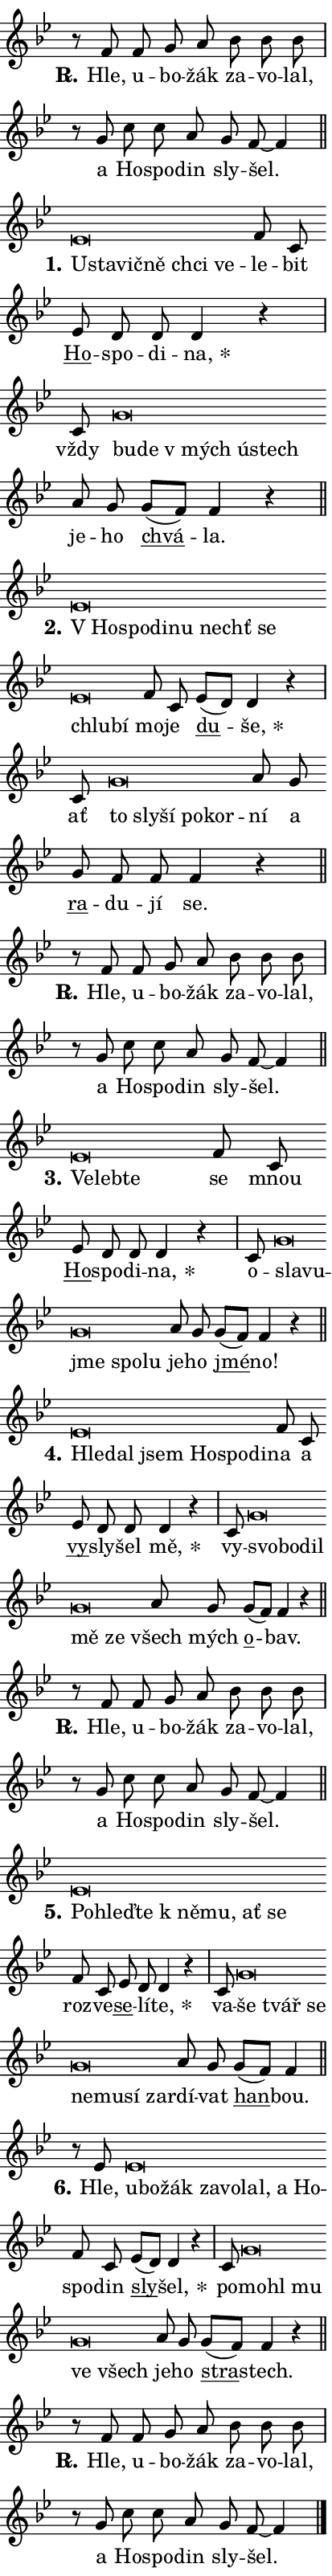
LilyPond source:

\version "2.24.0"
\header { tagline = "" }
\paper {
  indent = 0\cm
  top-margin = 0\cm
  right-margin = 0.13\cm % to fit lyric hyphens
  bottom-margin = 0\cm
  left-margin = 0\cm
  paper-width = 7\cm
  page-breaking = #ly:one-page-breaking
  system-system-spacing.basic-distance = #11
  score-system-spacing.basic-distance = #11
  ragged-last = ##f
}


%% Author: Thomas Morley
%% https://lists.gnu.org/archive/html/lilypond-user/2020-05/msg00002.html
#(define (line-position grob)
"Returns position of @var[grob} in current system:
   @code{'start}, if at first time-step
   @code{'end}, if at last time-step
   @code{'middle} otherwise
"
  (let* ((col (ly:item-get-column grob))
         (ln (ly:grob-object col 'left-neighbor))
         (rn (ly:grob-object col 'right-neighbor))
         (col-to-check-left (if (ly:grob? ln) ln col))
         (col-to-check-right (if (ly:grob? rn) rn col))
         (break-dir-left
           (and
             (ly:grob-property col-to-check-left 'non-musical #f)
             (ly:item-break-dir col-to-check-left)))
         (break-dir-right
           (and
             (ly:grob-property col-to-check-right 'non-musical #f)
             (ly:item-break-dir col-to-check-right))))
        (cond ((eqv? 1 break-dir-left) 'start)
              ((eqv? -1 break-dir-right) 'end)
              (else 'middle))))

#(define (tranparent-at-line-position vctor)
  (lambda (grob)
  "Relying on @code{line-position} select the relevant enry from @var{vctor}.
Used to determine transparency,"
    (case (line-position grob)
      ((end) (not (vector-ref vctor 0)))
      ((middle) (not (vector-ref vctor 1)))
      ((start) (not (vector-ref vctor 2))))))

noteHeadBreakVisibility =
#(define-music-function (break-visibility)(vector?)
"Makes @code{NoteHead}s transparent relying on @var{break-visibility}"
#{
  \override NoteHead.transparent =
    #(tranparent-at-line-position break-visibility)
#})

#(define delete-ledgers-for-transparent-note-heads
  (lambda (grob)
    "Reads whether a @code{NoteHead} is transparent.
If so this @code{NoteHead} is removed from @code{'note-heads} from
@var{grob}, which is supposed to be @code{LedgerLineSpanner}.
As a result ledgers are not printed for this @code{NoteHead}"
    (let* ((nhds-array (ly:grob-object grob 'note-heads))
           (nhds-list
             (if (ly:grob-array? nhds-array)
                 (ly:grob-array->list nhds-array)
                 '()))
           ;; Relies on the transparent-property being done before
           ;; Staff.LedgerLineSpanner.after-line-breaking is executed.
           ;; This is fragile ...
           (to-keep
             (remove
               (lambda (nhd)
                 (ly:grob-property nhd 'transparent #f))
               nhds-list)))
      ;; TODO find a better method to iterate over grob-arrays, similiar
      ;; to filter/remove etc for lists
      ;; For now rebuilt from scratch
      (set! (ly:grob-object grob 'note-heads)  '())
      (for-each
        (lambda (nhd)
          (ly:pointer-group-interface::add-grob grob 'note-heads nhd))
        to-keep))))

squashNotes = {
  \override NoteHead.X-extent = #'(-0.2 . 0.2)
  \override NoteHead.Y-extent = #'(-0.75 . 0)
  \override NoteHead.stencil =
    #(lambda (grob)
       (let ((pos (ly:grob-property grob 'staff-position)))
         (begin
           (if (< pos -7) (display "ERROR: Lower brevis then expected\n") (display "OK: Expected brevis position\n"))
           (if (<= pos -6) ly:text-interface::print ly:note-head::print))))
}
unSquashNotes = {
  \revert NoteHead.X-extent
  \revert NoteHead.Y-extent
  \revert NoteHead.stencil
}

hideNotes = \noteHeadBreakVisibility #begin-of-line-visible
unHideNotes = \noteHeadBreakVisibility #all-visible

% work-around for resetting accidentals
% https://lilypond.org/doc/v2.23/Documentation/notation/displaying-rhythms#unmetered-music
cadenzaMeasure = {
  \cadenzaOff
  \partial 1024 s1024
  \cadenzaOn
}

#(define-markup-command (accent layout props text) (markup?)
  "Underline accented syllable"
  (interpret-markup layout props
    #{\markup \override #'(offset . 4.3) \underline { #text }#}))

responsum = \markup \concat {
  "R" \hspace #-1.05 \path #0.1 #'((moveto 0 0.07) (lineto 0.9 0.8)) \hspace #0.05 "."
}

spaceSize = #0.6828661417322834 % exact space size for TeX Gyre Schola

\layout {
  \context {
    \Staff
    \remove "Time_signature_engraver"
    \override LedgerLineSpanner.after-line-breaking = #delete-ledgers-for-transparent-note-heads
  }
  \context {
    \Lyrics {
      \override LyricSpace.minimum-distance = \spaceSize
      \override LyricText.font-name = #"TeX Gyre Schola"
      \override LyricText.font-size = 1
      \override StanzaNumber.font-name = #"TeX Gyre Schola Bold"
      \override StanzaNumber.font-size = 1
    }
  }
  \context {
    \Score 
    \override NoteHead.text =
      #(lambda (grob) 
        (let ((pos (ly:grob-property grob 'staff-position)))
          #{\markup {
            \combine
              \halign #-0.55 \raise #(if (= pos -6) 0 0.5) \override #'(thickness . 2) \draw-line #'(3.2 . 0)
              \musicglyph "noteheads.sM1"
          }#}))
  }
}

% magnetic-lyrics.ily
%
%   written by
%     Jean Abou Samra <jean@abou-samra.fr>
%     Werner Lemberg <wl@gnu.org>
%
%   adapted by
%     Jiri Hon <jiri.hon@gmail.com>
%
% Version 2022-Apr-15

% https://www.mail-archive.com/lilypond-user@gnu.org/msg149350.html

#(define (Left_hyphen_pointer_engraver context)
   "Collect syllable-hyphen-syllable occurrences in lyrics and store
them in properties.  This engraver only looks to the left.  For
example, if the lyrics input is @code{foo -- bar}, it does the
following.

@itemize @bullet
@item
Set the @code{text} property of the @code{LyricHyphen} grob between
@q{foo} and @q{bar} to @code{foo}.

@item
Set the @code{left-hyphen} property of the @code{LyricText} grob with
text @q{foo} to the @code{LyricHyphen} grob between @q{foo} and
@q{bar}.
@end itemize

Use this auxiliary engraver in combination with the
@code{lyric-@/text::@/apply-@/magnetic-@/offset!} hook."
   (let ((hyphen #f)
         (text #f))
     (make-engraver
      (acknowledgers
       ((lyric-syllable-interface engraver grob source-engraver)
        (set! text grob)))
      (end-acknowledgers
       ((lyric-hyphen-interface engraver grob source-engraver)
        ;(when (not (grob::has-interface grob 'lyric-space-interface))
          (set! hyphen grob)));)
      ((stop-translation-timestep engraver)
       (when (and text hyphen)
         (ly:grob-set-object! text 'left-hyphen hyphen))
       (set! text #f)
       (set! hyphen #f)))))

#(define (lyric-text::apply-magnetic-offset! grob)
   "If the space between two syllables is less than the value in
property @code{LyricText@/.details@/.squash-threshold}, move the right
syllable to the left so that it gets concatenated with the left
syllable.

Use this function as a hook for
@code{LyricText@/.after-@/line-@/breaking} if the
@code{Left_@/hyphen_@/pointer_@/engraver} is active."
   (let ((hyphen (ly:grob-object grob 'left-hyphen #f)))
     (when hyphen
       (let ((left-text (ly:spanner-bound hyphen LEFT)))
         (when (grob::has-interface left-text 'lyric-syllable-interface)
           (let* ((common (ly:grob-common-refpoint grob left-text X))
                  (this-x-ext (ly:grob-extent grob common X))
                  (left-x-ext
                   (begin
                     ;; Trigger magnetism for left-text.
                     (ly:grob-property left-text 'after-line-breaking)
                     (ly:grob-extent left-text common X)))
                  ;; `delta` is the gap width between two syllables.
                  (delta (- (interval-start this-x-ext)
                            (interval-end left-x-ext)))
                  (details (ly:grob-property grob 'details))
                  (threshold (assoc-get 'squash-threshold details 0.2)))
             (when (< delta threshold)
               (let* (;; We have to manipulate the input text so that
                      ;; ligatures crossing syllable boundaries are not
                      ;; disabled.  For languages based on the Latin
                      ;; script this is essentially a beautification.
                      ;; However, for non-Western scripts it can be a
                      ;; necessity.
                      (lt (ly:grob-property left-text 'text))
                      (rt (ly:grob-property grob 'text))
                      (is-space (grob::has-interface hyphen 'lyric-space-interface))
                      (space (if is-space " " ""))
                      (extra-delta (if is-space spaceSize 0))
                      ;; Append new syllable.
                      (ltrt-space (if (and (string? lt) (string? rt))
                                (string-append lt space rt)
                                (make-concat-markup (list lt space rt))))
                      ;; Right-align `ltrt` to the right side.
                      (ltrt-space-markup (grob-interpret-markup
                               grob
                               (make-translate-markup
                                (cons (interval-length this-x-ext) 0)
                                (make-right-align-markup ltrt-space)))))
                 (begin
                   ;; Don't print `left-text`.
                   (ly:grob-set-property! left-text 'stencil #f)
                   ;; Set text and stencil (which holds all collected
                   ;; syllables so far) and shift it to the left.
                   (ly:grob-set-property! grob 'text ltrt-space)
                   (ly:grob-set-property! grob 'stencil ltrt-space-markup)
                   (ly:grob-translate-axis! grob (- (- delta extra-delta)) X))))))))))


#(define (lyric-hyphen::displace-bounds-first grob)
   ;; Make very sure this callback isn't triggered too early.
   (let ((left (ly:spanner-bound grob LEFT))
         (right (ly:spanner-bound grob RIGHT)))
     (ly:grob-property left 'after-line-breaking)
     (ly:grob-property right 'after-line-breaking)
     (ly:lyric-hyphen::print grob)))

squashThreshold = #0.4

\layout {
  \context {
    \Lyrics
    \consists #Left_hyphen_pointer_engraver
    \override LyricText.after-line-breaking =
      #lyric-text::apply-magnetic-offset!
    \override LyricHyphen.stencil = #lyric-hyphen::displace-bounds-first
    \override LyricText.details.squash-threshold = \squashThreshold
    \override LyricHyphen.minimum-distance = 0
    \override LyricHyphen.minimum-length = \squashThreshold
  }
}

squashText = \override LyricText.details.squash-threshold = 9999
unSquashText = \override LyricText.details.squash-threshold = \squashThreshold

leftText = \override LyricText.self-alignment-X = #LEFT
unLeftText = \revert LyricText.self-alignment-X

starOffset = #(lambda (grob) 
                (let ((x_offset (ly:self-alignment-interface::aligned-on-x-parent grob)))
                  (if (= x_offset 0) 0 (+ x_offset 1.2))))

star = #(define-music-function (syllable)(string?)
"Append star separator at the end of a syllable"
#{
  \once \override LyricText.X-offset = #starOffset
  \lyricmode { \markup {
    #syllable
    \override #'((font-name . "TeX Gyre Schola Bold")) \hspace #0.2 \lower #0.65 \larger "*"
  } }
#})

starAccent = #(define-music-function (syllable)(string?)
"Append star separator at the end of a syllable and make accent"
#{
  \once \override LyricText.X-offset = #starOffset
  \lyricmode { \markup {
    \accent #syllable
    \override #'((font-name . "TeX Gyre Schola Bold")) \hspace #0.2 \lower #0.65 \larger "*"
  } }
#})

breath = #(define-music-function (syllable)(string?)
"Append breathing indicator at the end of a syllable"
#{
  \lyricmode { \markup { #syllable "+" } }
#})

optionalBreath = #(define-music-function (syllable)(string?)
"Append optional breathing indicator at the end of a syllable"
#{
  \lyricmode { \markup { #syllable "(+)" } }
#})


\score {
    <<
        \new Voice = "melody" { \cadenzaOn \key bes \major \relative { r8 f' f g a bes bes bes \cadenzaMeasure \bar "|" r g c c a g f~ f4 \cadenzaMeasure \bar "||" \break } }
        \new Lyrics \lyricsto "melody" { \lyricmode { \set stanza = \responsum
Hle, u -- bo -- žák za -- vo -- lal, a Ho -- spo -- din sly -- šel. } }
    >>
    \layout {}
}

\score {
    <<
        \new Voice = "melody" { \cadenzaOn \key bes \major \relative { \squashNotes es'\breve*1/16 \hideNotes \breve*1/16 \bar "" \breve*1/16 \bar "" \breve*1/16 \bar "" \breve*1/16 \breve*1/16 \bar "" \unHideNotes \unSquashNotes f8 c \bar "" es d d d4 r \cadenzaMeasure \bar "|" c8 \squashNotes g'\breve*1/16 \hideNotes \breve*1/16 \bar "" \breve*1/16 \bar "" \breve*1/16 \breve*1/16 \bar "" \unHideNotes \unSquashNotes a8 g \bar "" g[( f)] f4 r \cadenzaMeasure \bar "||" \break } }
        \new Lyrics \lyricsto "melody" { \lyricmode { \set stanza = "1."
\leftText U -- \squashText sta -- vič -- ně chci ve -- \unLeftText \unSquashText le -- bit \markup \accent Ho -- spo -- di -- \star na, vždy \leftText bu -- \squashText de "v mých" ú -- stech \unLeftText \unSquashText je -- ho \markup \accent chvá -- la. } }
    >>
    \layout {}
}

\score {
    <<
        \new Voice = "melody" { \cadenzaOn \key bes \major \relative { \squashNotes es'\breve*1/16 \hideNotes \breve*1/16 \bar "" \breve*1/16 \bar "" \breve*1/16 \bar "" \breve*1/16 \bar "" \breve*1/16 \bar "" \breve*1/16 \breve*1/16 \bar "" \unHideNotes \unSquashNotes f8 c \bar "" es[( d)] d4 r \cadenzaMeasure \bar "|" c8 \squashNotes g'\breve*1/16 \hideNotes \breve*1/16 \bar "" \breve*1/16 \bar "" \breve*1/16 \breve*1/16 \bar "" \unHideNotes \unSquashNotes a8 g \bar "" g f f f4 r \cadenzaMeasure \bar "||" \break } }
        \new Lyrics \lyricsto "melody" { \lyricmode { \set stanza = "2."
\leftText "V Ho" -- \squashText spo -- di -- nu nechť se chlu -- bí \unLeftText \unSquashText mo -- je \markup \accent du -- \star še, ať \leftText to \squashText sly -- ší po -- kor -- \unLeftText \unSquashText ní a \markup \accent ra -- du -- jí se. } }
    >>
    \layout {}
}

\score {
    <<
        \new Voice = "melody" { \cadenzaOn \key bes \major \relative { r8 f' f g a bes bes bes \cadenzaMeasure \bar "|" r g c c a g f~ f4 \cadenzaMeasure \bar "||" \break } }
        \new Lyrics \lyricsto "melody" { \lyricmode { \set stanza = \responsum
Hle, u -- bo -- žák za -- vo -- lal, a Ho -- spo -- din sly -- šel. } }
    >>
    \layout {}
}

\score {
    <<
        \new Voice = "melody" { \cadenzaOn \key bes \major \relative { \squashNotes es'\breve*1/16 \hideNotes \breve*1/16 \breve*1/16 \bar "" \unHideNotes \unSquashNotes f8 c \bar "" es d d d4 r \cadenzaMeasure \bar "|" c8 \squashNotes g'\breve*1/16 \hideNotes \breve*1/16 \bar "" \breve*1/16 \bar "" \breve*1/16 \breve*1/16 \bar "" \unHideNotes \unSquashNotes a8 g \bar "" g[( f)] f4 r \cadenzaMeasure \bar "||" \break } }
        \new Lyrics \lyricsto "melody" { \lyricmode { \set stanza = "3."
\leftText Ve -- \squashText leb -- te \unLeftText \unSquashText se mnou \markup \accent Ho -- spo -- di -- \star na, o -- \leftText sla -- \squashText vu -- jme spo -- lu \unLeftText \unSquashText je -- ho \markup \accent jmé -- no! } }
    >>
    \layout {}
}

\score {
    <<
        \new Voice = "melody" { \cadenzaOn \key bes \major \relative { \squashNotes es'\breve*1/16 \hideNotes \breve*1/16 \bar "" \breve*1/16 \bar "" \breve*1/16 \bar "" \breve*1/16 \breve*1/16 \bar "" \unHideNotes \unSquashNotes f8 c \bar "" es d d d4 r \cadenzaMeasure \bar "|" c8 \squashNotes g'\breve*1/16 \hideNotes \breve*1/16 \bar "" \breve*1/16 \bar "" \breve*1/16 \breve*1/16 \bar "" \unHideNotes \unSquashNotes a8 g \bar "" g[( f)] f4 r \cadenzaMeasure \bar "||" \break } }
        \new Lyrics \lyricsto "melody" { \lyricmode { \set stanza = "4."
\leftText Hle -- \squashText dal jsem Ho -- spo -- di -- \unLeftText \unSquashText na a \markup \accent vy -- sly -- šel \star mě, vy -- \leftText svo -- \squashText bo -- dil mě ze \unLeftText \unSquashText všech mých \markup \accent o -- bav. } }
    >>
    \layout {}
}

\score {
    <<
        \new Voice = "melody" { \cadenzaOn \key bes \major \relative { r8 f' f g a bes bes bes \cadenzaMeasure \bar "|" r g c c a g f~ f4 \cadenzaMeasure \bar "||" \break } }
        \new Lyrics \lyricsto "melody" { \lyricmode { \set stanza = \responsum
Hle, u -- bo -- žák za -- vo -- lal, a Ho -- spo -- din sly -- šel. } }
    >>
    \layout {}
}

\score {
    <<
        \new Voice = "melody" { \cadenzaOn \key bes \major \relative { \squashNotes es'\breve*1/16 \hideNotes \breve*1/16 \bar "" \breve*1/16 \bar "" \breve*1/16 \bar "" \breve*1/16 \bar "" \breve*1/16 \breve*1/16 \bar "" \unHideNotes \unSquashNotes f8 c \bar "" es d d4 r \cadenzaMeasure \bar "|" c8 \squashNotes g'\breve*1/16 \hideNotes \breve*1/16 \bar "" \breve*1/16 \bar "" \breve*1/16 \bar "" \breve*1/16 \bar "" \breve*1/16 \breve*1/16 \bar "" \unHideNotes \unSquashNotes a8 g \bar "" g[( f)] f4 \cadenzaMeasure \bar "||" \break } }
        \new Lyrics \lyricsto "melody" { \lyricmode { \set stanza = "5."
\leftText Po -- \squashText hleď -- te "k ně" -- mu, ať se \unLeftText \unSquashText roz -- ve -- \markup \accent se -- lí -- \star te, va -- \leftText še \squashText tvář se ne -- mu -- sí za -- \unLeftText \unSquashText rdí -- vat \markup \accent han -- bou. } }
    >>
    \layout {}
}

\score {
    <<
        \new Voice = "melody" { \cadenzaOn \key bes \major \relative { r8 es'8 \squashNotes es\breve*1/16 \hideNotes \breve*1/16 \bar "" \breve*1/16 \bar "" \breve*1/16 \bar "" \breve*1/16 \bar "" \breve*1/16 \bar "" \breve*1/16 \breve*1/16 \bar "" \unHideNotes \unSquashNotes f8 c \bar "" es[( d)] d4 r \cadenzaMeasure \bar "|" c8 \squashNotes g'\breve*1/16 \hideNotes \breve*1/16 \bar "" \breve*1/16 \bar "" \breve*1/16 \breve*1/16 \bar "" \unHideNotes \unSquashNotes a8 g \bar "" g[( f)] f4 r \cadenzaMeasure \bar "||" \break } }
        \new Lyrics \lyricsto "melody" { \lyricmode { \set stanza = "6."
Hle, \leftText u -- \squashText bo -- žák za -- vo -- lal, a Ho -- \unLeftText \unSquashText spo -- din \markup \accent sly -- \star šel, po -- \leftText mo -- \squashText hl mu ve všech \unLeftText \unSquashText je -- ho \markup \accent stra -- stech. } }
    >>
    \layout {}
}

\score {
    <<
        \new Voice = "melody" { \cadenzaOn \key bes \major \relative { r8 f' f g a bes bes bes \cadenzaMeasure \bar "|" r g c c a g f~ f4 \cadenzaMeasure \bar "||" \break } \bar "|." }
        \new Lyrics \lyricsto "melody" { \lyricmode { \set stanza = \responsum
Hle, u -- bo -- žák za -- vo -- lal, a Ho -- spo -- din sly -- šel. } }
    >>
    \layout {}
}
